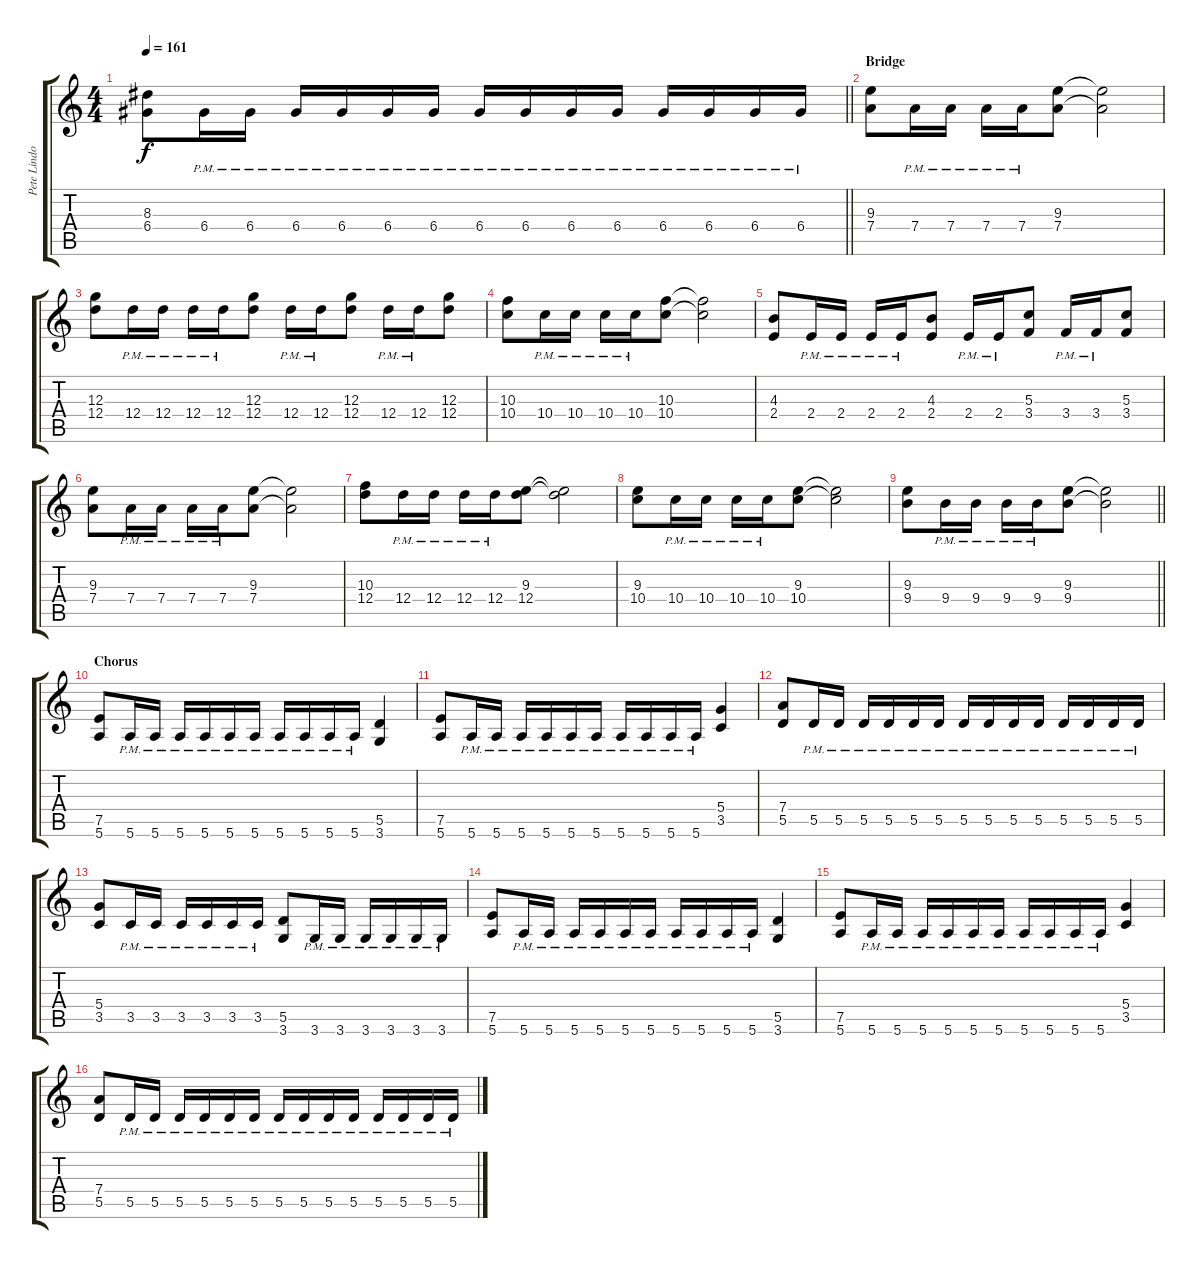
\track ("Pete Lindoors" "Pete Lindo") {instrument distortionguitar}
\staff {score tabs}
\tuning (E4 B3 G3 D3 A2 E2) {hide}
\ts (4 4)
\tempo 161
\clef g2
\barLineRight lightlight
\ks c
(8.3 6.4).8{dy f} 6.4{pm}.16 6.4{pm}.16 6.4{pm}.16 6.4{pm}.16 6.4{pm}.16 6.4{pm}.16 6.4{pm}.16 6.4{pm}.16 6.4{pm}.16 6.4{pm}.16 6.4{pm}.16 6.4{pm}.16 6.4{pm}.16 6.4{pm}.16 |
\section ("" "Bridge")
(9.3 7.4).8 7.4{pm}.16 7.4{pm}.16 7.4{pm}.16 7.4{pm}.16 (9.3 7.4).8 (9.3{t} 7.4{t}).2 |
(12.3 12.4).8 12.4{pm}.16 12.4{pm}.16 12.4{pm}.16 12.4{pm}.16 (12.3 12.4).8 12.4{pm}.16 12.4{pm}.16 (12.3 12.4).8 12.4{pm}.16 12.4{pm}.16 (12.3 12.4).8 |
(10.3 10.4).8 10.4{pm}.16 10.4{pm}.16 10.4{pm}.16 10.4{pm}.16 (10.3 10.4).8 (10.3{t} 10.4{t}).2 |
(4.3 2.4).8 2.4{pm}.16 2.4{pm}.16 2.4{pm}.16 2.4{pm}.16 (4.3 2.4).8 2.4{pm}.16 2.4{pm}.16 (5.3 3.4).8 3.4{pm}.16 3.4{pm}.16 (5.3 3.4).8 |
(9.3 7.4).8 7.4{pm}.16 7.4{pm}.16 7.4{pm}.16 7.4{pm}.16 (9.3 7.4).8 (9.3{t} 7.4{t}).2 |
(10.3 12.4).8 12.4{pm}.16 12.4{pm}.16 12.4{pm}.16 12.4{pm}.16 (9.3 12.4).8 (9.3{t} 12.4{t}).2 |
(9.3 10.4).8 10.4{pm}.16 10.4{pm}.16 10.4{pm}.16 10.4{pm}.16 (9.3 10.4).8 (9.3{t} 10.4{t}).2 |
\barLineRight lightlight
(9.3 9.4).8 9.4{pm}.16 9.4{pm}.16 9.4{pm}.16 9.4{pm}.16 (9.3 9.4).8 (9.3{t} 9.4{t}).2 |
\section ("" "Chorus")
(7.5 5.6).8 5.6{pm}.16 5.6{pm}.16 5.6{pm}.16 5.6{pm}.16 5.6{pm}.16 5.6{pm}.16 5.6{pm}.16 5.6{pm}.16 5.6{pm}.16 5.6{pm}.16 (5.5 3.6).4 |
(7.5 5.6).8 5.6{pm}.16 5.6{pm}.16 5.6{pm}.16 5.6{pm}.16 5.6{pm}.16 5.6{pm}.16 5.6{pm}.16 5.6{pm}.16 5.6{pm}.16 5.6{pm}.16 (5.4 3.5).4 |
(7.4 5.5).8 5.5{pm}.16 5.5{pm}.16 5.5{pm}.16 5.5{pm}.16 5.5{pm}.16 5.5{pm}.16 5.5{pm}.16 5.5{pm}.16 5.5{pm}.16 5.5{pm}.16 5.5{pm}.16 5.5{pm}.16 5.5{pm}.16 5.5{pm}.16 |
(5.4 3.5).8 3.5{pm}.16 3.5{pm}.16 3.5{pm}.16 3.5{pm}.16 3.5{pm}.16 3.5{pm}.16 (5.5 3.6).8 3.6{pm}.16 3.6{pm}.16 3.6{pm}.16 3.6{pm}.16 3.6{pm}.16 3.6{pm}.16 |
(7.5 5.6).8 5.6{pm}.16 5.6{pm}.16 5.6{pm}.16 5.6{pm}.16 5.6{pm}.16 5.6{pm}.16 5.6{pm}.16 5.6{pm}.16 5.6{pm}.16 5.6{pm}.16 (5.5 3.6).4 |
(7.5 5.6).8 5.6{pm}.16 5.6{pm}.16 5.6{pm}.16 5.6{pm}.16 5.6{pm}.16 5.6{pm}.16 5.6{pm}.16 5.6{pm}.16 5.6{pm}.16 5.6{pm}.16 (5.4 3.5).4 |
(7.4 5.5).8 5.5{pm}.16 5.5{pm}.16 5.5{pm}.16 5.5{pm}.16 5.5{pm}.16 5.5{pm}.16 5.5{pm}.16 5.5{pm}.16 5.5{pm}.16 5.5{pm}.16 5.5{pm}.16 5.5{pm}.16 5.5{pm}.16 5.5{pm}.16
